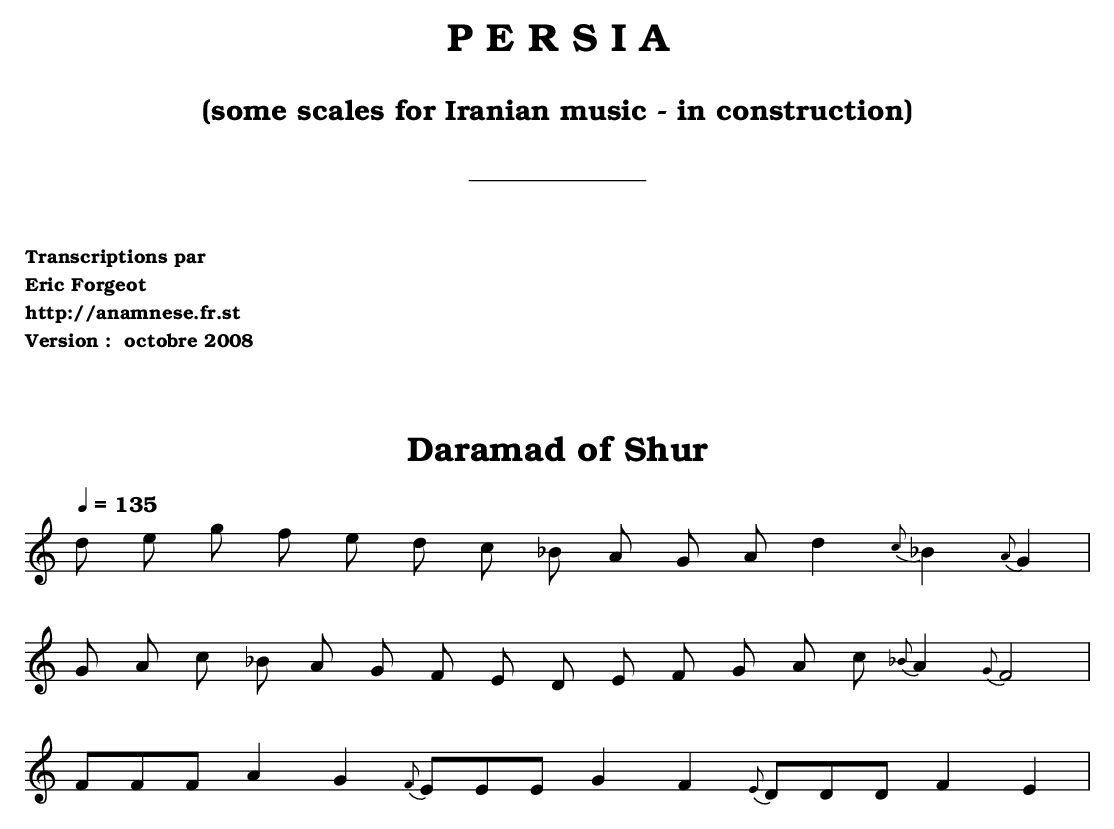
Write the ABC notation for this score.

X:1
T:Daramad of Shur
L:1/8
Q:1/4=135
M:no
K:C
d !koron!e !=! g f !koron!e !=! d c _B  A G A d2 {c}_B2 {A}G2 |
G A c _B A G F !koron!E !=! D !koron!E !=! F G A c {_B} A2 {G} F4 |
FFF A2 G2 {F}!koron!EEE !=!G2 F2 {!koron!E !=!} DDDF2 !koron! E2 !=! |
